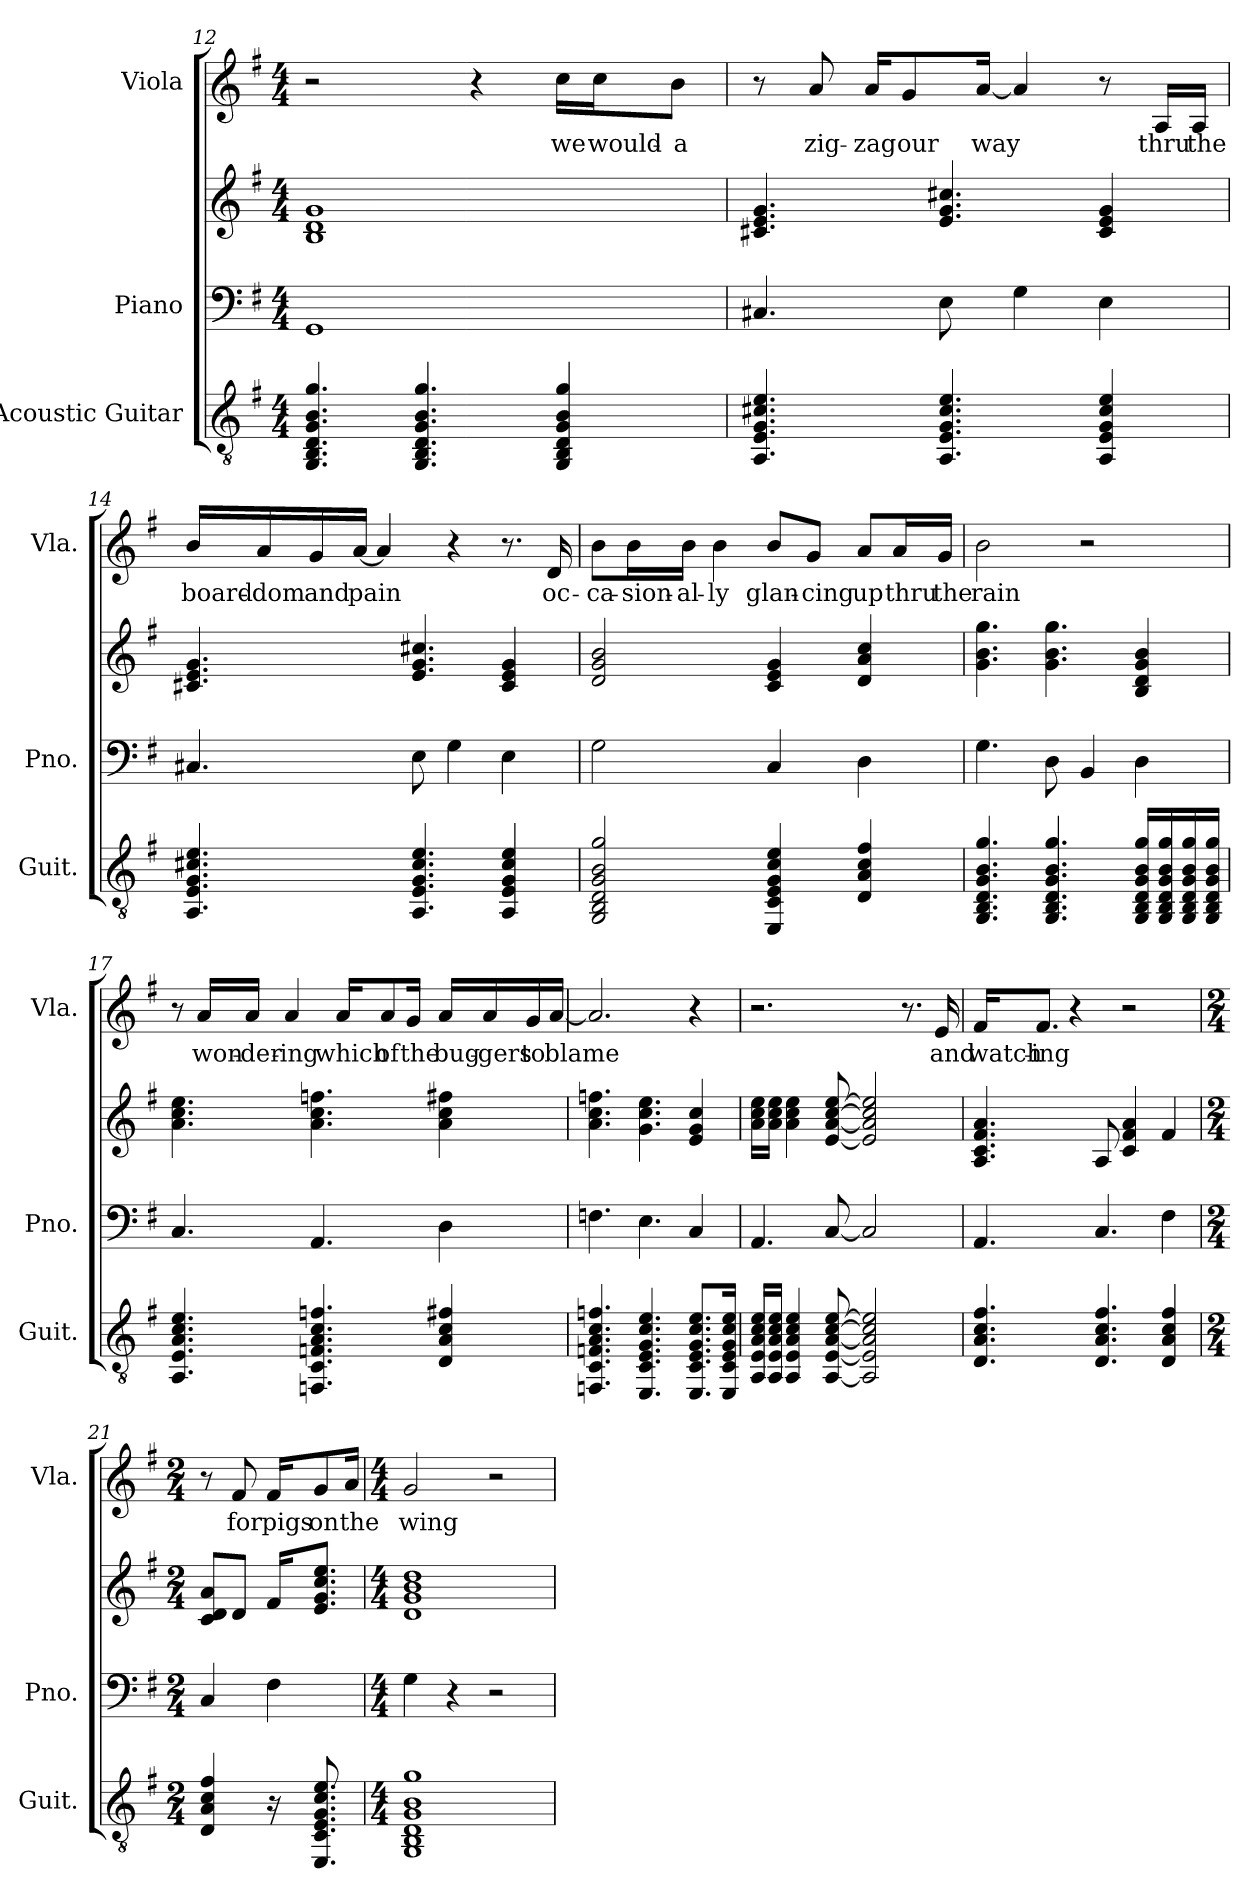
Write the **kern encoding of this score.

**kern	**kern	**kern	**kern	**text
*part3	*part2	*part2	*part1	*part1
*staff4	*staff3	*staff2	*staff1	*staff1
*I"Acoustic Guitar	*I"Piano	*	*I"Viola	*
*I'Guit.	*I'Pno.	*	*I'Vla.	*
*clefGv2	*clefF4	*clefG2	*clefG2	*
*k[f#]	*k[f#]	*k[f#]	*k[f#]	*
*M4/4	*M4/4	*M4/4	*M4/4	*
=12	=12	=12	=12	=12
4.GG/ 4.BB/ 4.D/ 4.G/ 4.B/ 4.g/	1GG	1B 1d 1g	2r	.
4.GG/ 4.BB/ 4.D/ 4.G/ 4.B/ 4.g/	.	.	.	.
.	.	.	4r	.
4GG/ 4BB/ 4D/ 4G/ 4B/ 4g/	.	.	16cc\LL	we
.	.	.	16cc\J	would-
.	.	.	8b\J	-a
=13	=13	=13	=13	=13
4.AA/ 4.E/ 4.G/ 4.c#X/ 4.e/	4.C#X/	4.c#X/ 4.e/ 4.g/	8r	.
.	.	.	8a/	zig-
.	.	.	16a/KL	-zag
.	.	.	8g/	our
4.AA/ 4.E/ 4.G/ 4.c#/ 4.e/	8E\	4.e/ 4.g/ 4.cc#X/	.	.
.	.	.	[16a/Jk	way
.	4G\	.	4a/]	.
4AA/ 4E/ 4G/ 4c#/ 4e/	4E\	4c#/ 4e/ 4g/	8r	.
.	.	.	16A/LL	thru
.	.	.	16A/JJ	the
=14	=14	=14	=14	=14
4.AA/ 4.E/ 4.G/ 4.c#X/ 4.e/	4.C#X/	4.c#X/ 4.e/ 4.g/	16b/LL	board-
.	.	.	16a/	-dom
.	.	.	16g/	and
.	.	.	[16a/JJ	pain
.	.	.	4a/]	.
4.AA/ 4.E/ 4.G/ 4.c#/ 4.e/	8E\	4.e/ 4.g/ 4.cc#X/	.	.
.	4G\	.	4r	.
4AA/ 4E/ 4G/ 4c#/ 4e/	4E\	4c#/ 4e/ 4g/	8.r	.
.	.	.	16d/	oc-
=15	=15	=15	=15	=15
2GG/ 2BB/ 2D/ 2G/ 2B/ 2g/	2G\	2d/ 2g/ 2b/	8b\L	-ca-
.	.	.	16b\L	-sion-
.	.	.	16b\JJ	-al-
.	.	.	4b\	-ly
4EE/ 4C/ 4E/ 4G/ 4c/ 4e/	4C/	4c/ 4e/ 4g/	8b/L	glan-
.	.	.	8g/J	-cing
4D/ 4A/ 4c/ 4f#/	4D\	4d/ 4a/ 4cc/	8a/L	up
.	.	.	16a/L	thru
.	.	.	16g/JJ	the
!!LO:LB:g=z
=16	=16	=16	=16	=16
4.GG/ 4.BB/ 4.D/ 4.G/ 4.B/ 4.g/	4.G\	4.g\ 4.b\ 4.gg\	2b\	rain
4.GG/ 4.BB/ 4.D/ 4.G/ 4.B/ 4.g/	8D\	4.g\ 4.b\ 4.gg\	.	.
.	4BB/	.	2r	.
16GG/ 16BB/ 16D/ 16G/ 16B/ 16g/LL	4D\	4B/ 4d/ 4g/ 4b/	.	.
16GG/ 16BB/ 16D/ 16G/ 16B/ 16g/	.	.	.	.
16GG/ 16BB/ 16D/ 16G/ 16B/ 16g/	.	.	.	.
16GG/ 16BB/ 16D/ 16G/ 16B/ 16g/JJ	.	.	.	.
=17	=17	=17	=17	=17
4.AA/ 4.E/ 4.A/ 4.c/ 4.e/	4.C/	4.a\ 4.cc\ 4.ee\	8r	.
.	.	.	16a/LL	won-
.	.	.	16a/JJ	-der-
.	.	.	4a/	-ing
4.FFn/ 4.C/ 4.Fn/ 4.A/ 4.c/ 4.fn/	4.AA/	4.a\ 4.cc\ 4.ffn\	.	.
.	.	.	16a/KL	which
.	.	.	8a/	of
.	.	.	16g/Jk	the
4D/ 4A/ 4c/ 4f#X/	4D\	4a\ 4cc\ 4ff#X\	16a/LL	bug-
.	.	.	16a/	-gers
.	.	.	16g/	to
.	.	.	[16a/JJ	blame
=18	=18	=18	=18	=18
4.FFn/ 4.C/ 4.Fn/ 4.A/ 4.c/ 4.fn/	4.Fn\	4.a\ 4.cc\ 4.ffn\	2.a/]	.
4.EE/ 4.C/ 4.E/ 4.G/ 4.c/ 4.e/	4.E\	4.g\ 4.cc\ 4.ee\	.	.
8.EE/ 8.C/ 8.E/ 8.G/ 8.c/ 8.e/L	4C/	4e/ 4g/ 4cc/	4r	.
16EE/ 16C/ 16E/ 16G/ 16c/ 16e/Jk	.	.	.	.
=19	=19	=19	=19	=19
16AA/ 16E/ 16A/ 16c/ 16e/LL	4.AA/	16a\ 16cc\ 16ee\LL	2.r	.
16AA/ 16E/ 16A/ 16c/ 16e/JJ	.	16a\ 16cc\ 16ee\JJ	.	.
4AA/ 4E/ 4A/ 4c/ 4e/	.	4a\ 4cc\ 4ee\	.	.
[8AA/ [8E/ [8A/ [8c/ [8e/	[8C/	[8e/ [8a/ [8cc/ [8ee/	.	.
2AA/] 2E/] 2A/] 2c/] 2e/]	2C/]	2e/] 2a/] 2cc/] 2ee/]	.	.
.	.	.	8.r	.
.	.	.	16e/	and
=20	=20	=20	=20	=20
4.D/ 4.A/ 4.c/ 4.f#/	4.AA/	4.A/ 4.c/ 4.f#/ 4.a/	16f#/KL	watch-
.	.	.	8.f#/J	-ing
.	.	.	4r	.
4.D/ 4.A/ 4.c/ 4.f#/	4.C/	8A/	.	.
.	.	4c/ 4f#/ 4a/	2r	.
4D/ 4A/ 4c/ 4f#/	4F#\	4f#/	.	.
!!LO:PB:g=z
=21	=21	=21	=21	=21
*M2/4	*M2/4	*M2/4	*M2/4	*
4D/ 4A/ 4c/ 4f#/	4C/	8c/ 8d/ 8a/L	8r	.
.	.	8d/J	8f#/	for
16r	4F#\	16f#/KL	16f#/KL	pigs
8.EE/ 8.C/ 8.E/ 8.G/ 8.c/ 8.e/	.	8.e/ 8.g/ 8.cc/ 8.ee/J	8g/	on
.	.	.	16a/Jk	the
=22	=22	=22	=22	=22
*M4/4	*M4/4	*M4/4	*M4/4	*
1GG 1BB 1D 1G 1B 1g	4G\	1d 1g 1b 1dd	2g/	wing
.	4r	.	.	.
.	2r	.	2r	.
=	=	=	=	=
*-	*-	*-	*-	*-
